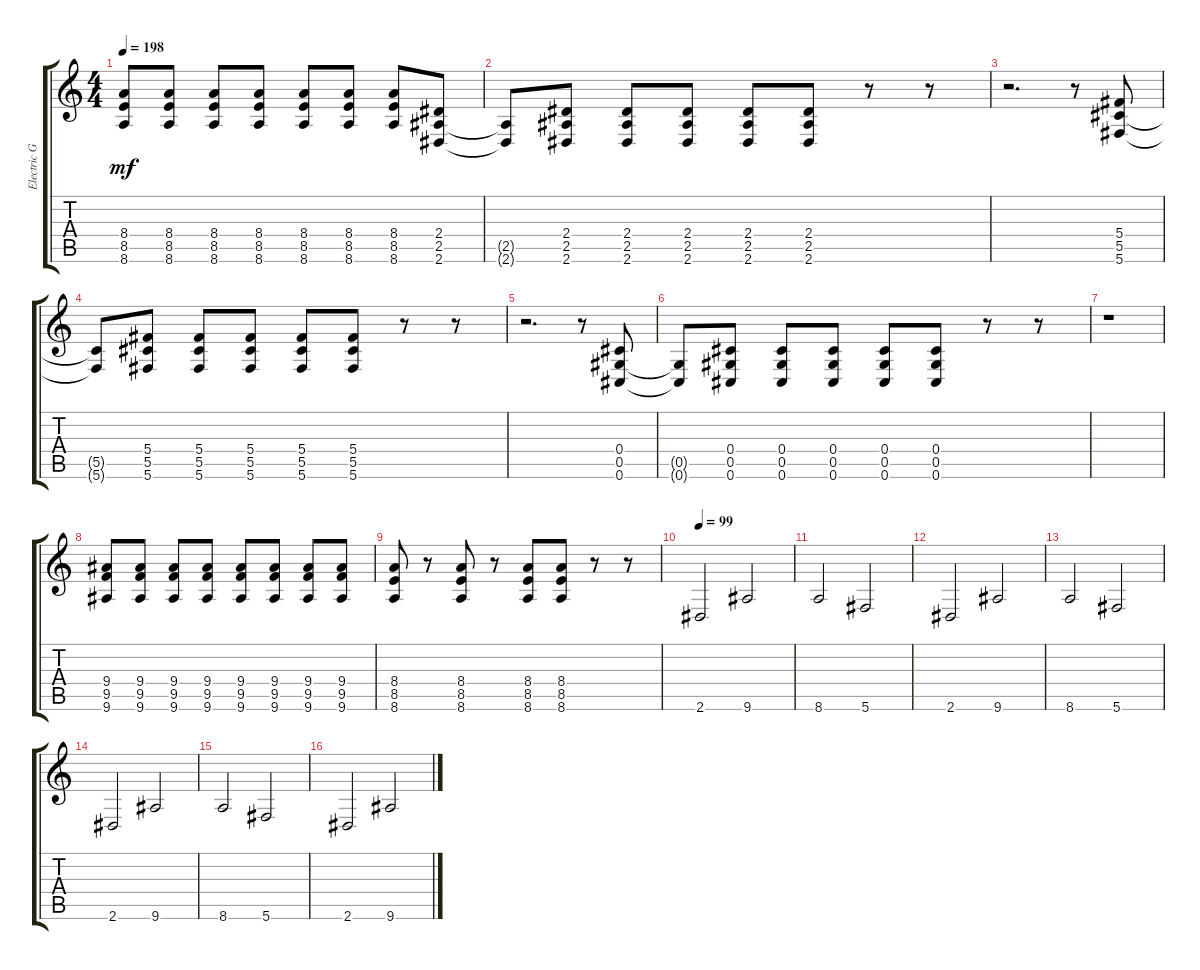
\track ("Electric Guitar 2" "Electric G") {instrument distortionguitar}
\staff {score tabs}
\tuning (Eb4 Bb3 Gb3 Db3 Ab2 Db2) {hide}
\ts (4 4)
\tempo 198
\clef g2
\ks c
(8.4 8.5 8.6).8{dy mf} (8.4 8.5 8.6).8 (8.4 8.5 8.6).8 (8.4 8.5 8.6).8 (8.4 8.5 8.6).8 (8.4 8.5 8.6).8 (8.4 8.5 8.6).8 (2.4 2.5 2.6).8 |
(2.5{t} 2.6{t}).8 (2.4 2.5 2.6).8 (2.4 2.5 2.6).8 (2.4 2.5 2.6).8 (2.4 2.5 2.6).8 (2.4 2.5 2.6).8 r.8 r.8 |
r.2{d} r.8 (5.4 5.5 5.6).8 |
(5.5{t} 5.6{t}).8 (5.4 5.5 5.6).8 (5.4 5.5 5.6).8 (5.4 5.5 5.6).8 (5.4 5.5 5.6).8 (5.4 5.5 5.6).8 r.8 r.8 |
r.2{d} r.8 (0.4 0.5 0.6).8 |
(0.5{t} 0.6{t}).8 (0.4 0.5 0.6).8 (0.4 0.5 0.6).8 (0.4 0.5 0.6).8 (0.4 0.5 0.6).8 (0.4 0.5 0.6).8 r.8 r.8 |
r.1 |
(9.4 9.5 9.6).8 (9.4 9.5 9.6).8 (9.4 9.5 9.6).8 (9.4 9.5 9.6).8 (9.4 9.5 9.6).8 (9.4 9.5 9.6).8 (9.4 9.5 9.6).8 (9.4 9.5 9.6).8 |
(8.4 8.5 8.6).8 r.8 (8.4 8.5 8.6).8 r.8 (8.4 8.5 8.6).8 (8.4 8.5 8.6).8 r.8 r.8 |
\tempo 99
2.6.2 9.6.2 |
8.6.2 5.6.2 |
2.6.2 9.6.2 |
8.6.2 5.6.2 |
2.6.2 9.6.2 |
8.6.2 5.6.2 |
2.6.2 9.6.2
